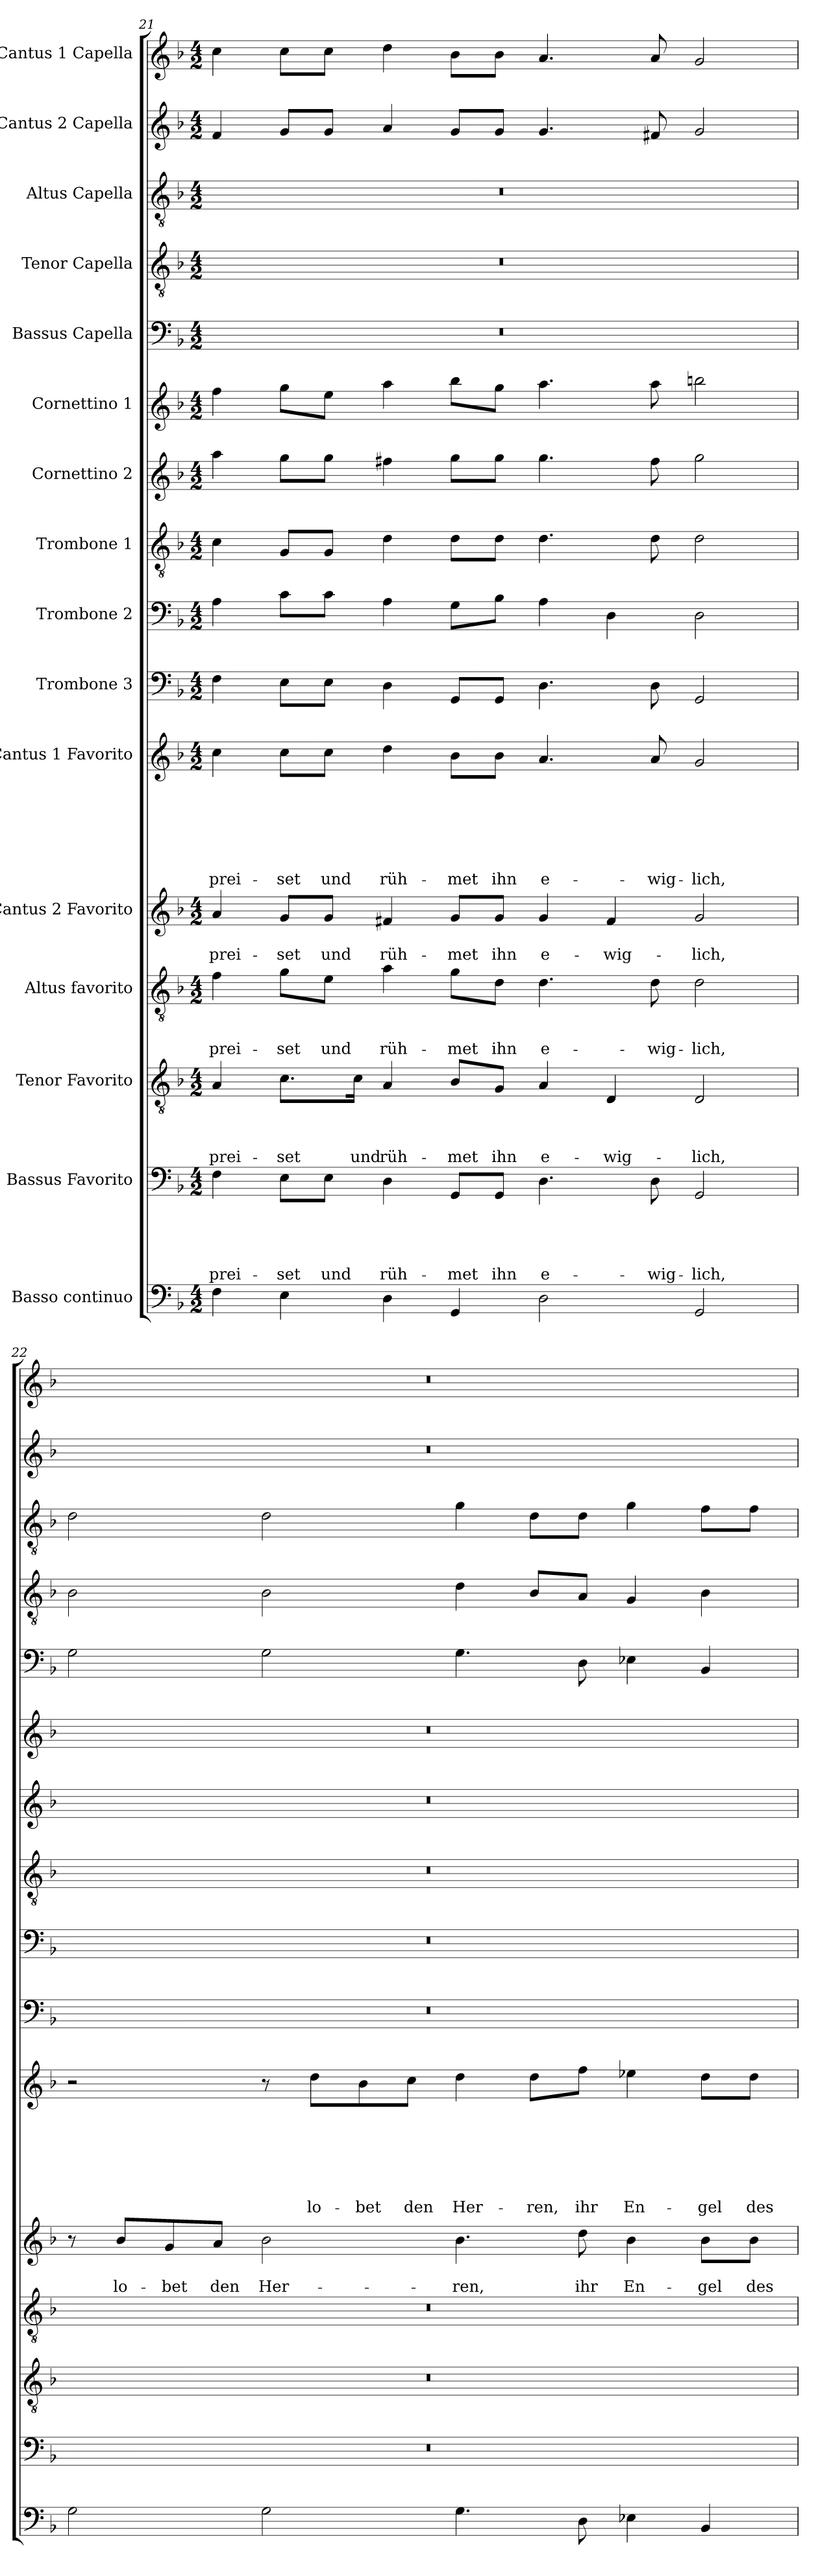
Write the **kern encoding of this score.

**kern	**kern	**text	**text	**text	**text	**text	**kern	**text	**text	**text	**text	**kern	**text	**text	**text	**kern	**text	**text	**kern	**text	**text	**text	**text	**text	**text	**text	**kern	**kern	**kern	**kern	**kern	**kern	**kern	**kern	**kern	**kern
*part16	*part15	*part15	*part15	*part15	*part15	*part15	*part14	*part14	*part14	*part14	*part14	*part13	*part13	*part13	*part13	*part12	*part12	*part12	*part11	*part11	*part11	*part11	*part11	*part11	*part11	*part11	*part10	*part9	*part8	*part7	*part6	*part5	*part4	*part3	*part2	*part1
*staff16	*staff15	*staff15	*staff15	*staff15	*staff15	*staff15	*staff14	*staff14	*staff14	*staff14	*staff14	*staff13	*staff13	*staff13	*staff13	*staff12	*staff12	*staff12	*staff11	*staff11	*staff11	*staff11	*staff11	*staff11	*staff11	*staff11	*staff10	*staff9	*staff8	*staff7	*staff6	*staff5	*staff4	*staff3	*staff2	*staff1
*I"Basso continuo	*I"Bassus Favorito	*	*	*	*	*	*I"Tenor Favorito	*	*	*	*	*I"Altus favorito	*	*	*	*I"Cantus 2 Favorito	*	*	*I"Cantus 1 Favorito	*	*	*	*	*	*	*	*I"Trombone 3	*I"Trombone 2	*I"Trombone 1	*I"Cornettino 2	*I"Cornettino 1	*I"Bassus Capella	*I"Tenor Capella	*I"Altus Capella	*I"Cantus 2 Capella	*I"Cantus 1 Capella
!!LO:PB:g=z
*clefF4	*clefF4	*	*	*	*	*	*clefGv2	*	*	*	*	*clefGv2	*	*	*	*clefG2	*	*	*clefG2	*	*	*	*	*	*	*	*clefF4	*clefF4	*clefGv2	*clefG2	*clefG2	*clefF4	*clefGv2	*clefGv2	*clefG2	*clefG2
*k[b-]	*k[b-]	*	*	*	*	*	*k[b-]	*	*	*	*	*k[b-]	*	*	*	*k[b-]	*	*	*k[b-]	*	*	*	*	*	*	*	*k[b-]	*k[b-]	*k[b-]	*k[b-]	*k[b-]	*k[b-]	*k[b-]	*k[b-]	*k[b-]	*k[b-]
*F:	*F:	*	*	*	*	*	*F:	*	*	*	*	*F:	*	*	*	*F:	*	*	*F:	*	*	*	*	*	*	*	*F:	*F:	*F:	*F:	*F:	*F:	*F:	*F:	*F:	*F:
*M4/2	*M4/2	*	*	*	*	*	*M4/2	*	*	*	*	*M4/2	*	*	*	*M4/2	*	*	*M4/2	*	*	*	*	*	*	*	*M4/2	*M4/2	*M4/2	*M4/2	*M4/2	*M4/2	*M4/2	*M4/2	*M4/2	*M4/2
=21	=21	=21	=21	=21	=21	=21	=21	=21	=21	=21	=21	=21	=21	=21	=21	=21	=21	=21	=21	=21	=21	=21	=21	=21	=21	=21	=21	=21	=21	=21	=21	=21	=21	=21	=21	=21
!	!	!	!	!	!	!LO:LY:b	!	!	!	!	!LO:LY:b	!	!	!	!LO:LY:b	!	!	!LO:LY:b	!	!	!	!	!	!	!	!LO:LY:b	!	!	!	!	!	!	!	!	!	!
4F\	4F\	.	.	.	.	prei-	4A/	.	.	.	prei-	4f\	.	.	prei-	4a/	.	prei-	4cc\	.	.	.	.	.	.	prei-	4F\	4A\	4c\	4aa\	4ff\	0r	0r	0r	4f/	4cc\
!	!	!	!	!	!	!LO:LY:b	!	!	!	!	!LO:LY:b	!	!	!	!LO:LY:b	!	!	!LO:LY:b	!	!	!	!	!	!	!	!LO:LY:b	!	!	!	!	!	!	!	!	!	!
4E\	8E\L	.	.	.	.	-set	8.c\L	.	.	.	-set	8g\L	.	.	-set	8g/L	.	-set	8cc\L	.	.	.	.	.	.	-set	8E\L	8c\L	8G/L	8gg\L	8gg\L	.	.	.	8g/L	8cc\L
!	!	!	!	!	!	!LO:LY:b	!	!	!	!	!	!	!	!	!LO:LY:b	!	!	!LO:LY:b	!	!	!	!	!	!	!	!LO:LY:b	!	!	!	!	!	!	!	!	!	!
.	8E\J	.	.	.	.	und	.	.	.	.	.	8e\J	.	.	und	8g/J	.	und	8cc\J	.	.	.	.	.	.	und	8E\J	8c\J	8G/J	8gg\J	8ee\J	.	.	.	8g/J	8cc\J
!	!	!	!	!	!	!	!	!	!	!	!LO:LY:b	!	!	!	!	!	!	!	!	!	!	!	!	!	!	!	!	!	!	!	!	!	!	!	!	!
.	.	.	.	.	.	.	16c\Jk	.	.	.	und	.	.	.	.	.	.	.	.	.	.	.	.	.	.	.	.	.	.	.	.	.	.	.	.	.
!	!	!	!	!	!	!LO:LY:b	!	!	!	!	!LO:LY:b	!	!	!	!LO:LY:b	!	!	!LO:LY:b	!	!	!	!	!	!	!	!LO:LY:b	!	!	!	!	!	!	!	!	!	!
4D\	4D\	.	.	.	.	rüh-	4A/	.	.	.	rüh-	4a\	.	.	rüh-	4f#X/	.	rüh-	4dd\	.	.	.	.	.	.	rüh-	4D\	4A\	4d\	4ff#X\	4aa\	.	.	.	4a/	4dd\
!	!	!	!	!	!	!LO:LY:b	!	!	!	!	!LO:LY:b	!	!	!	!LO:LY:b	!	!	!LO:LY:b	!	!	!	!	!	!	!	!LO:LY:b	!	!	!	!	!	!	!	!	!	!
4GG/	8GG/L	.	.	.	.	-met	8B-/L	.	.	.	-met	8g\L	.	.	-met	8g/L	.	-met	8b-\L	.	.	.	.	.	.	-met	8GG/L	8G\L	8d\L	8gg\L	8bb-\L	.	.	.	8g/L	8b-\L
!	!	!	!	!	!	!LO:LY:b	!	!	!	!	!LO:LY:b	!	!	!	!LO:LY:b	!	!	!LO:LY:b	!	!	!	!	!	!	!	!LO:LY:b	!	!	!	!	!	!	!	!	!	!
.	8GG/J	.	.	.	.	ihn	8G/J	.	.	.	ihn	8d\J	.	.	ihn	8g/J	.	ihn	8b-\J	.	.	.	.	.	.	ihn	8GG/J	8B-\J	8d\J	8gg\J	8gg\J	.	.	.	8g/J	8b-\J
!	!	!	!	!	!	!LO:LY:b	!	!	!	!	!LO:LY:b	!	!	!	!LO:LY:b	!	!	!LO:LY:b	!	!	!	!	!	!	!	!LO:LY:b	!	!	!	!	!	!	!	!	!	!
2D\	4.D\	.	.	.	.	e-	4A/	.	.	.	e-	4.d\	.	.	e-	4g/	.	e-	4.a/	.	.	.	.	.	.	e-	4.D\	4A\	4.d\	4.gg\	4.aa\	.	.	.	4.g/	4.a/
!	!	!	!	!	!	!	!	!	!	!	!LO:LY:b	!	!	!	!	!	!	!LO:LY:b	!	!	!	!	!	!	!	!	!	!	!	!	!	!	!	!	!	!
.	.	.	.	.	.	.	4D/	.	.	.	-wig-	.	.	.	.	4f#/	.	-wig-	.	.	.	.	.	.	.	.	.	4D\	.	.	.	.	.	.	.	.
!	!	!	!	!	!	!LO:LY:b	!	!	!	!	!	!	!	!	!LO:LY:b	!	!	!	!	!	!	!	!	!	!	!LO:LY:b	!	!	!	!	!	!	!	!	!	!
.	8D\	.	.	.	.	-wig-	.	.	.	.	.	8d\	.	.	-wig-	.	.	.	8a/	.	.	.	.	.	.	-wig-	8D\	.	8d\	8ff#\	8aa\	.	.	.	8f#X/	8a/
!	!	!	!	!	!	!LO:LY:b	!	!	!	!	!LO:LY:b	!	!	!	!LO:LY:b	!	!	!LO:LY:b	!	!	!	!	!	!	!	!LO:LY:b	!	!	!	!	!	!	!	!	!	!
2GG/	2GG/	.	.	.	.	-lich,	2D/	.	.	.	-lich,	2d\	.	.	-lich,	2g/	.	-lich,	2g/	.	.	.	.	.	.	-lich,	2GG/	2D\	2d\	2gg\	2bbn\	.	.	.	2g/	2g/
=22	=22	=22	=22	=22	=22	=22	=22	=22	=22	=22	=22	=22	=22	=22	=22	=22	=22	=22	=22	=22	=22	=22	=22	=22	=22	=22	=22	=22	=22	=22	=22	=22	=22	=22	=22	=22
2G\	0r	.	.	.	.	.	0r	.	.	.	.	0r	.	.	.	8r	.	.	2r	.	.	.	.	.	.	.	0r	0r	0r	0r	0r	2G\	2B-\	2d\	0r	0r
!	!	!	!	!	!	!	!	!	!	!	!	!	!	!	!	!	!	!LO:LY:b	!	!	!	!	!	!	!	!	!	!	!	!	!	!	!	!	!	!
.	.	.	.	.	.	.	.	.	.	.	.	.	.	.	.	8b-/L	.	lo-	.	.	.	.	.	.	.	.	.	.	.	.	.	.	.	.	.	.
!	!	!	!	!	!	!	!	!	!	!	!	!	!	!	!	!	!	!LO:LY:b	!	!	!	!	!	!	!	!	!	!	!	!	!	!	!	!	!	!
.	.	.	.	.	.	.	.	.	.	.	.	.	.	.	.	8g/	.	-bet	.	.	.	.	.	.	.	.	.	.	.	.	.	.	.	.	.	.
!	!	!	!	!	!	!	!	!	!	!	!	!	!	!	!	!	!	!LO:LY:b	!	!	!	!	!	!	!	!	!	!	!	!	!	!	!	!	!	!
.	.	.	.	.	.	.	.	.	.	.	.	.	.	.	.	8a/J	.	den	.	.	.	.	.	.	.	.	.	.	.	.	.	.	.	.	.	.
!	!	!	!	!	!	!	!	!	!	!	!	!	!	!	!	!	!	!LO:LY:b	!	!	!	!	!	!	!	!	!	!	!	!	!	!	!	!	!	!
2G\	.	.	.	.	.	.	.	.	.	.	.	.	.	.	.	2b-\	.	Her-	8r	.	.	.	.	.	.	.	.	.	.	.	.	2G\	2B-\	2d\	.	.
!	!	!	!	!	!	!	!	!	!	!	!	!	!	!	!	!	!	!	!	!	!	!	!	!	!	!LO:LY:b	!	!	!	!	!	!	!	!	!	!
.	.	.	.	.	.	.	.	.	.	.	.	.	.	.	.	.	.	.	8dd\L	.	.	.	.	.	.	lo-	.	.	.	.	.	.	.	.	.	.
!	!	!	!	!	!	!	!	!	!	!	!	!	!	!	!	!	!	!	!	!	!	!	!	!	!	!LO:LY:b	!	!	!	!	!	!	!	!	!	!
.	.	.	.	.	.	.	.	.	.	.	.	.	.	.	.	.	.	.	8b-\	.	.	.	.	.	.	-bet	.	.	.	.	.	.	.	.	.	.
!	!	!	!	!	!	!	!	!	!	!	!	!	!	!	!	!	!	!	!	!	!	!	!	!	!	!LO:LY:b	!	!	!	!	!	!	!	!	!	!
.	.	.	.	.	.	.	.	.	.	.	.	.	.	.	.	.	.	.	8cc\J	.	.	.	.	.	.	den	.	.	.	.	.	.	.	.	.	.
!	!	!	!	!	!	!	!	!	!	!	!	!	!	!	!	!	!	!LO:LY:b	!	!	!	!	!	!	!	!LO:LY:b	!	!	!	!	!	!	!	!	!	!
4.G\	.	.	.	.	.	.	.	.	.	.	.	.	.	.	.	4.b-\	.	-ren,	4dd\	.	.	.	.	.	.	Her-	.	.	.	.	.	4.G\	4d\	4g\	.	.
!	!	!	!	!	!	!	!	!	!	!	!	!	!	!	!	!	!	!	!	!	!	!	!	!	!	!LO:LY:b	!	!	!	!	!	!	!	!	!	!
.	.	.	.	.	.	.	.	.	.	.	.	.	.	.	.	.	.	.	8dd\L	.	.	.	.	.	.	-ren,	.	.	.	.	.	.	8B-/L	8d\L	.	.
!	!	!	!	!	!	!	!	!	!	!	!	!	!	!	!	!	!	!LO:LY:b	!	!	!	!	!	!	!	!LO:LY:b	!	!	!	!	!	!	!	!	!	!
8D\	.	.	.	.	.	.	.	.	.	.	.	.	.	.	.	8dd\	.	ihr	8ff\J	.	.	.	.	.	.	ihr	.	.	.	.	.	8D\	8A/J	8d\J	.	.
!	!	!	!	!	!	!	!	!	!	!	!	!	!	!	!	!	!	!LO:LY:b	!	!	!	!	!	!	!	!LO:LY:b	!	!	!	!	!	!	!	!	!	!
4E-X\	.	.	.	.	.	.	.	.	.	.	.	.	.	.	.	4b-\	.	En-	4ee-X\	.	.	.	.	.	.	En-	.	.	.	.	.	4E-X\	4G/	4g\	.	.
!	!	!	!	!	!	!	!	!	!	!	!	!	!	!	!	!	!	!LO:LY:b	!	!	!	!	!	!	!	!LO:LY:b	!	!	!	!	!	!	!	!	!	!
4BB-/	.	.	.	.	.	.	.	.	.	.	.	.	.	.	.	8b-\L	.	-gel	8dd\L	.	.	.	.	.	.	-gel	.	.	.	.	.	4BB-/	4B-\	8f\L	.	.
!	!	!	!	!	!	!	!	!	!	!	!	!	!	!	!	!	!	!LO:LY:b	!	!	!	!	!	!	!	!LO:LY:b	!	!	!	!	!	!	!	!	!	!
.	.	.	.	.	.	.	.	.	.	.	.	.	.	.	.	8b-\J	.	des	8dd\J	.	.	.	.	.	.	des	.	.	.	.	.	.	.	8f\J	.	.
=	=	=	=	=	=	=	=	=	=	=	=	=	=	=	=	=	=	=	=	=	=	=	=	=	=	=	=	=	=	=	=	=	=	=	=	=
*-	*-	*-	*-	*-	*-	*-	*-	*-	*-	*-	*-	*-	*-	*-	*-	*-	*-	*-	*-	*-	*-	*-	*-	*-	*-	*-	*-	*-	*-	*-	*-	*-	*-	*-	*-	*-
